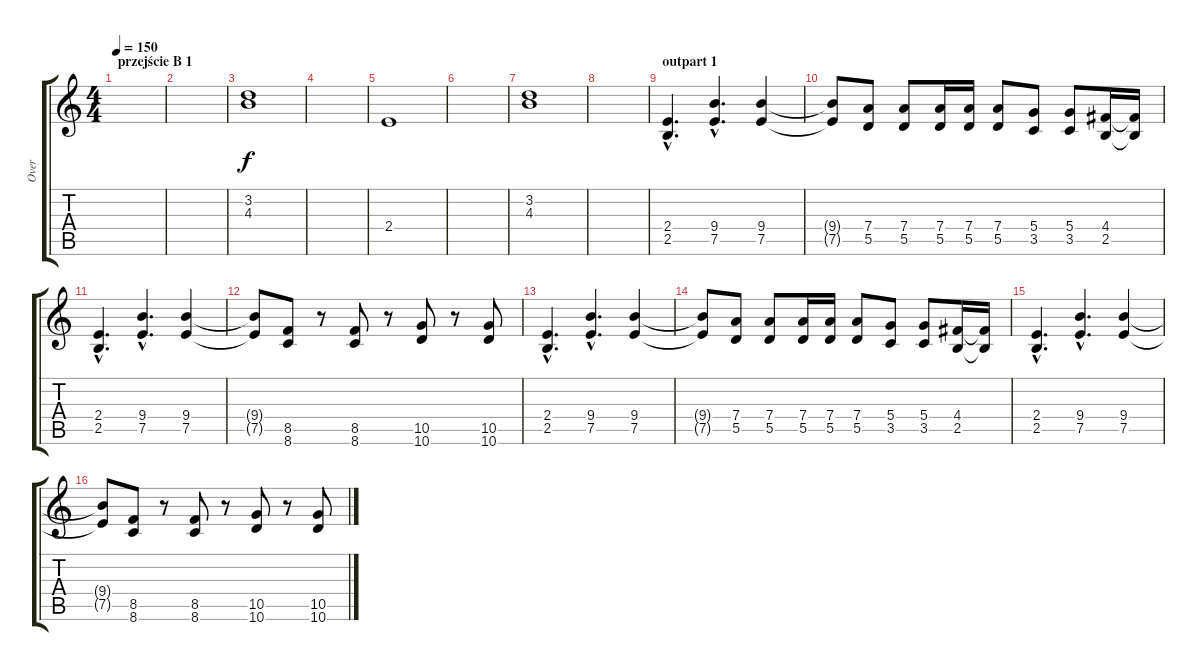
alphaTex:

\track ("Over" "Over") {instrument overdrivenguitar}
\staff {score tabs}
\tuning (E4 B3 G3 D3 A2 E2) {hide}
\ts (4 4)
\section ("" "przejście B 1")
\tempo 150
\clef g2
\ks c
|
|
(3.2 4.3).1 |
|
2.4.1 |
|
(3.2 4.3).1 |
|
\section ("" "outpart 1")
(2.4{hac} 2.5{hac}).4{d} (9.4{hac} 7.5{hac}).4{d} (9.4 7.5).4 |
(9.4{t} 7.5{t}).8 (7.4 5.5).8 (7.4 5.5).8 (7.4 5.5).16 (7.4 5.5).16 (7.4 5.5).8 (5.4 3.5).8 (5.4 3.5).8 (4.4 2.5).16 (4.4{t} 2.5{t}).16 |
(2.4{hac} 2.5{hac}).4{d} (9.4{hac} 7.5{hac}).4{d} (9.4 7.5).4 |
(9.4{t} 7.5{t}).8 (8.5 8.6).8 r.8 (8.5 8.6).8 r.8 (10.5 10.6).8 r.8 (10.5 10.6).8 |
(2.4{hac} 2.5{hac}).4{d} (9.4{hac} 7.5{hac}).4{d} (9.4 7.5).4 |
(9.4{t} 7.5{t}).8 (7.4 5.5).8 (7.4 5.5).8 (7.4 5.5).16 (7.4 5.5).16 (7.4 5.5).8 (5.4 3.5).8 (5.4 3.5).8 (4.4 2.5).16 (4.4{t} 2.5{t}).16 |
(2.4{hac} 2.5{hac}).4{d} (9.4{hac} 7.5{hac}).4{d} (9.4 7.5).4 |
(9.4{t} 7.5{t}).8 (8.5 8.6).8 r.8 (8.5 8.6).8 r.8 (10.5 10.6).8 r.8 (10.5 10.6).8
